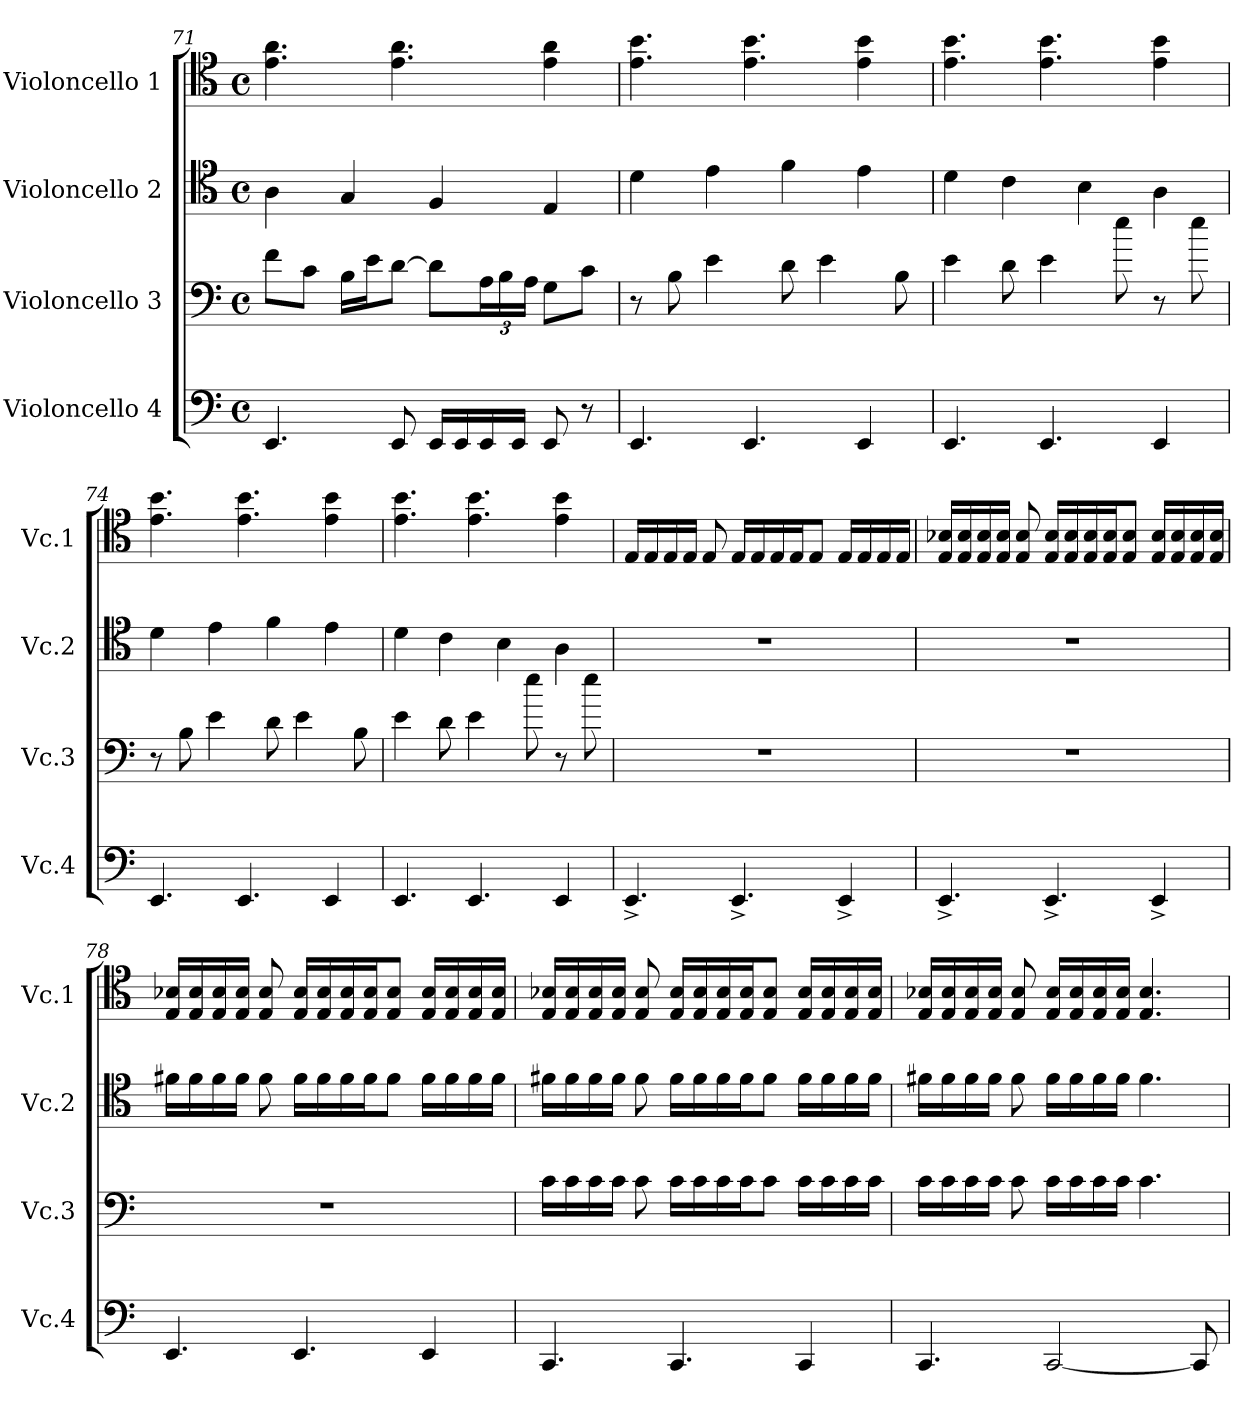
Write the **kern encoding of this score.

**kern	**kern	**kern	**kern
*part4	*part3	*part2	*part1
*staff4	*staff3	*staff2	*staff1
*I"Violoncello 4	*I"Violoncello 3	*I"Violoncello 2	*I"Violoncello 1
*I'Vc.4	*I'Vc.3	*I'Vc.2	*I'Vc.1
!!LO:LB:g=z
*clefF4	*clefF4	*clefC4	*clefC4
*k[]	*k[]	*k[]	*k[]
*M4/4	*M4/4	*M4/4	*M4/4
*met(c)	*met(c)	*met(c)	*met(c)
=71	=71	=71	=71
4.EE/	8f\L	4A\	4.e\ 4.a\
.	8c\J	.	.
.	16B\LL	4G/	.
.	16e\J	.	.
8EE/	[8d\J	.	4.e\ 4.a\
16EE/LL	8d\L]	4F/	.
16EE/	.	.	.
*	*Xbrackettup	*	*
16EE/	24A\L	.	.
.	24B\	.	.
16EE/JJ	.	.	.
.	24A\JJ	.	.
8EE/	8G\L	4E/	4e\ 4a\
8r	8c\J	.	.
=72	=72	=72	=72
4.EE/	8r	4d\	4.e\ 4.b\
.	8B\	.	.
.	4e\	4e\	.
4.EE/	.	.	4.e\ 4.b\
.	8d\	4f\	.
.	4e\	.	.
4EE/	.	4e\	4e\ 4b\
.	8B\	.	.
=73	=73	=73	=73
4.EE/	4e\	4d\	4.e\ 4.b\
.	8d\	4c\	.
4.EE/	4e\	.	4.e\ 4.b\
.	.	4B\	.
.	8ee\	.	.
4EE/	8r	4A\	4e\ 4b\
.	8ee\	.	.
=74	=74	=74	=74
4.EE/	8r	4d\	4.e\ 4.b\
.	8B\	.	.
.	4e\	4e\	.
4.EE/	.	.	4.e\ 4.b\
.	8d\	4f\	.
.	4e\	.	.
4EE/	.	4e\	4e\ 4b\
.	8B\	.	.
=75	=75	=75	=75
4.EE/	4e\	4d\	4.e\ 4.b\
.	8d\	4c\	.
4.EE/	4e\	.	4.e\ 4.b\
.	.	4B\	.
.	8ee\	.	.
4EE/	8r	4A\	4e\ 4b\
.	8ee\	.	.
!!LO:PB:g=z
=76	=76	=76	=76
4.EE^/	1r	1r	16E/LL
.	.	.	16E/
.	.	.	16E/
.	.	.	16E/JJ
.	.	.	8E/
4.EE^/	.	.	16E/LL
.	.	.	16E/
.	.	.	16E/
.	.	.	16E/J
.	.	.	8E/J
4EE^/	.	.	16E/LL
.	.	.	16E/
.	.	.	16E/
.	.	.	16E/JJ
=77	=77	=77	=77
4.EE^/	1r	1r	16E/ 16B-X/LL
.	.	.	16E/ 16B-/
.	.	.	16E/ 16B-/
.	.	.	16E/ 16B-/JJ
.	.	.	8E/ 8B-/
4.EE^/	.	.	16E/ 16B-/LL
.	.	.	16E/ 16B-/
.	.	.	16E/ 16B-/
.	.	.	16E/ 16B-/J
.	.	.	8E/ 8B-/J
4EE^/	.	.	16E/ 16B-/LL
.	.	.	16E/ 16B-/
.	.	.	16E/ 16B-/
.	.	.	16E/ 16B-/JJ
=78	=78	=78	=78
4.EE/	1r	16f#X\LL	16E/ 16B-X/LL
.	.	16f#\	16E/ 16B-/
.	.	16f#\	16E/ 16B-/
.	.	16f#\JJ	16E/ 16B-/JJ
.	.	8f#\	8E/ 8B-/
4.EE/	.	16f#\LL	16E/ 16B-/LL
.	.	16f#\	16E/ 16B-/
.	.	16f#\	16E/ 16B-/
.	.	16f#\J	16E/ 16B-/J
.	.	8f#\J	8E/ 8B-/J
4EE/	.	16f#\LL	16E/ 16B-/LL
.	.	16f#\	16E/ 16B-/
.	.	16f#\	16E/ 16B-/
.	.	16f#\JJ	16E/ 16B-/JJ
!!LO:LB:g=z
=79	=79	=79	=79
4.CC/	16c\LL	16f#X\LL	16E/ 16B-X/LL
.	16c\	16f#\	16E/ 16B-/
.	16c\	16f#\	16E/ 16B-/
.	16c\JJ	16f#\JJ	16E/ 16B-/JJ
.	8c\	8f#\	8E/ 8B-/
4.CC/	16c\LL	16f#\LL	16E/ 16B-/LL
.	16c\	16f#\	16E/ 16B-/
.	16c\	16f#\	16E/ 16B-/
.	16c\J	16f#\J	16E/ 16B-/J
.	8c\J	8f#\J	8E/ 8B-/J
4CC/	16c\LL	16f#\LL	16E/ 16B-/LL
.	16c\	16f#\	16E/ 16B-/
.	16c\	16f#\	16E/ 16B-/
.	16c\JJ	16f#\JJ	16E/ 16B-/JJ
=80	=80	=80	=80
4.CC/	16c\LL	16f#X\LL	16E/ 16B-X/LL
.	16c\	16f#\	16E/ 16B-/
.	16c\	16f#\	16E/ 16B-/
.	16c\JJ	16f#\JJ	16E/ 16B-/JJ
.	8c\	8f#\	8E/ 8B-/
[2CC/	16c\LL	16f#\LL	16E/ 16B-/LL
.	16c\	16f#\	16E/ 16B-/
.	16c\	16f#\	16E/ 16B-/
.	16c\JJ	16f#\JJ	16E/ 16B-/JJ
.	4.c\	4.f#\	4.E/ 4.B-/
8CC/]	.	.	.
=	=	=	=
*-	*-	*-	*-
